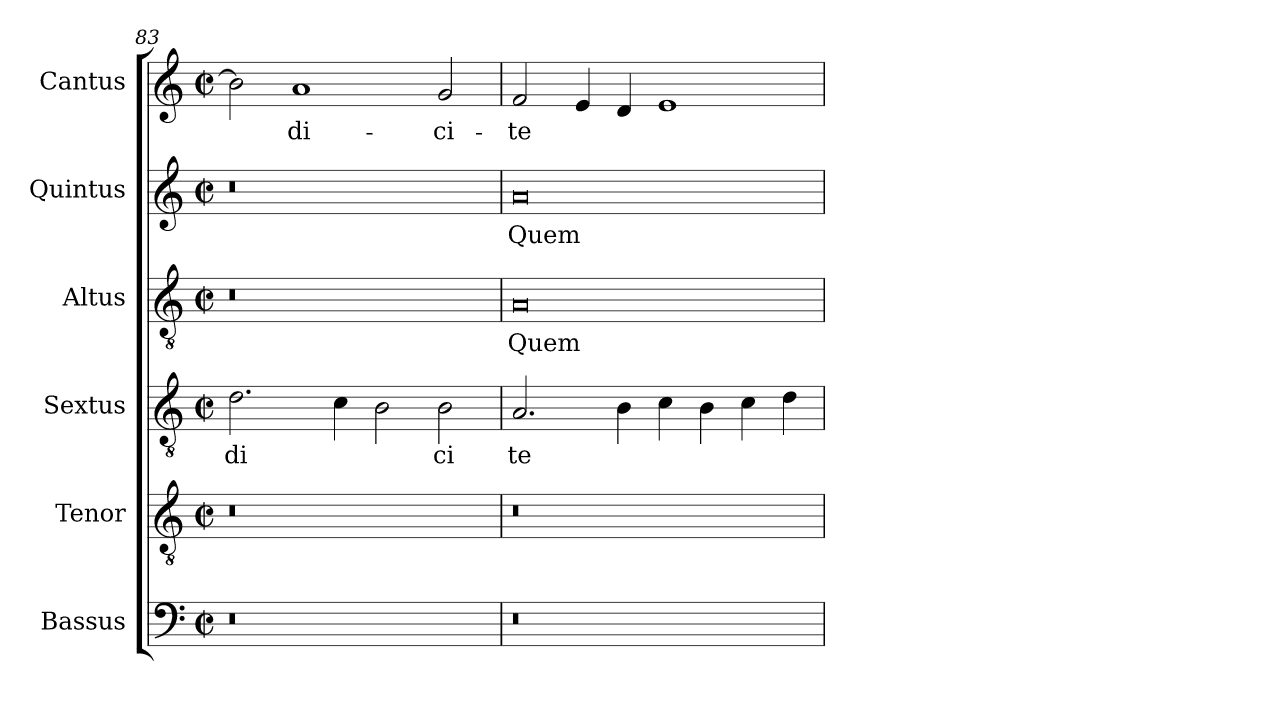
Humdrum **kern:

**kern	**kern	**kern	**text	**kern	**text	**kern	**text	**kern	**text
*part6	*part5	*part4	*part4	*part3	*part3	*part2	*part2	*part1	*part1
*staff6	*staff5	*staff4	*staff4	*staff3	*staff3	*staff2	*staff2	*staff1	*staff1
*I"Bassus	*I"Tenor	*I"Sextus	*	*I"Altus	*	*I"Quintus	*	*I"Cantus	*
*clefF4	*clefGv2	*clefGv2	*	*clefGv2	*	*clefG2	*	*clefG2	*
*M2/2	*M2/2	*M2/2	*	*M2/2	*	*M2/2	*	*M2/2	*
*met(c|)	*met(c|)	*met(c|)	*	*met(c|)	*	*met(c|)	*	*met(c|)	*
=83	=83	=83	=83	=83	=83	=83	=83	=83	=83
!	!	!	!LO:LY:b:cj	!	!	!	!	!	!
0r	0r	2.d\	di	0r	.	0r	.	2b\]	.
!	!	!	!	!	!	!	!	!	!LO:LY:b:cj
.	.	.	.	.	.	.	.	1a	di-
.	.	4c\	.	.	.	.	.	.	.
.	.	2B\	.	.	.	.	.	.	.
!	!	!	!LO:LY:b:cj	!	!	!	!	!	!LO:LY:b:cj
.	.	2B\	ci	.	.	.	.	2g/	-ci-
=84	=84	=84	=84	=84	=84	=84	=84	=84	=84
!	!	!	!LO:LY:b:cj	!	!LO:LY:b:cj	!	!LO:LY:b:cj	!	!LO:LY:b:cj
0r	0r	2.A/	te	0A	Quem	0a	Quem	2f/	-te
.	.	.	.	.	.	.	.	4e/	.
.	.	4B\	.	.	.	.	.	4d/	.
.	.	4c\	.	.	.	.	.	1e	.
.	.	4B\	.	.	.	.	.	.	.
.	.	4c\	.	.	.	.	.	.	.
.	.	4d\	.	.	.	.	.	.	.
=	=	=	=	=	=	=	=	=	=
*-	*-	*-	*-	*-	*-	*-	*-	*-	*-
